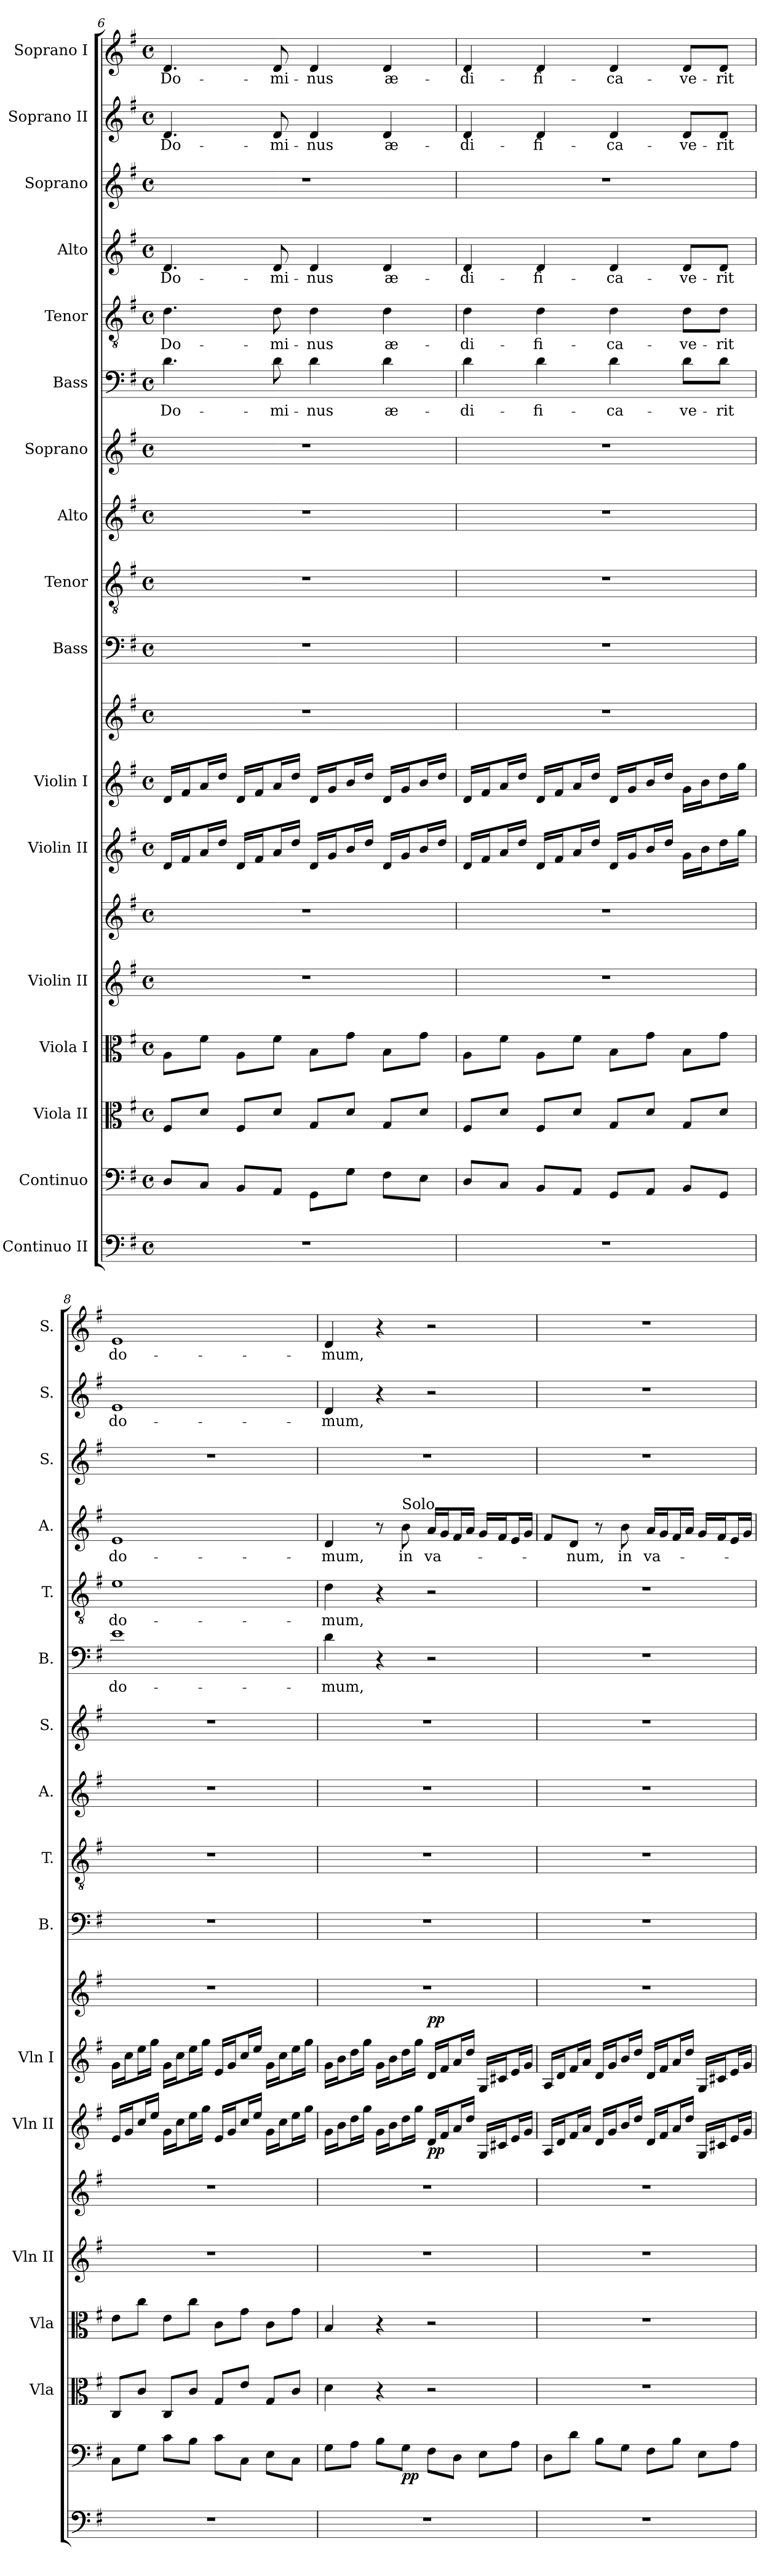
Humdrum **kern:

**kern	**kern	**dynam	**kern	**kern	**kern	**kern	**kern	**dynam	**kern	**kern	**dynam	**kern	**kern	**kern	**kern	**kern	**text	**kern	**text	**kern	**text	**kern	**kern	**text	**kern	**text
*part17	*part16	*part16	*part15	*part14	*part13	*part13	*part12	*part12	*part11	*part11	*part11	*part10	*part9	*part8	*part7	*part6	*part6	*part5	*part5	*part4	*part4	*part3	*part2	*part2	*part1	*part1
*staff19	*staff18	*staff18	*staff17	*staff16	*staff15	*staff14	*staff13	*staff13	*staff12	*staff11	*staff11/12	*staff10	*staff9	*staff8	*staff7	*staff6	*staff6	*staff5	*staff5	*staff4	*staff4	*staff3	*staff2	*staff2	*staff1	*staff1
*I"Continuo II	*I"Continuo	*	*I"Viola II	*I"Viola I	*I"Violin II	*	*I"Violin II	*	*I"Violin I	*	*	*I"Bass	*I"Tenor	*I"Alto	*I"Soprano	*I"Bass	*	*I"Tenor	*	*I"Alto	*	*I"Soprano	*I"Soprano II	*	*I"Soprano I	*
*	*	*	*I'Vla	*I'Vla	*I'Vln II	*	*I'Vln II	*	*I'Vln I	*	*	*I'B.	*I'T.	*I'A.	*I'S.	*I'B.	*	*I'T.	*	*I'A.	*	*I'S.	*I'S.	*	*I'S.	*
*clefF4	*clefF4	*	*clefC3	*clefC3	*clefG2	*clefG2	*clefG2	*	*clefG2	*clefG2	*	*clefF4	*clefGv2	*clefG2	*clefG2	*clefF4	*	*clefGv2	*	*clefG2	*	*clefG2	*clefG2	*	*clefG2	*
*	*	*	*	*	*	*	*	*	*	*	*	*	*ITrd7c12	*	*	*	*	*ITrd7c12	*	*	*	*	*	*	*	*
*k[f#]	*k[f#]	*	*k[f#]	*k[f#]	*k[f#]	*k[f#]	*k[f#]	*	*k[f#]	*k[f#]	*	*k[f#]	*k[f#]	*k[f#]	*k[f#]	*k[f#]	*	*k[f#]	*	*k[f#]	*	*k[f#]	*k[f#]	*	*k[f#]	*
*G:	*G:	*	*G:	*G:	*G:	*G:	*G:	*	*G:	*G:	*	*G:	*G:	*G:	*G:	*G:	*	*G:	*	*G:	*	*G:	*G:	*	*G:	*
*M4/4	*M4/4	*	*M4/4	*M4/4	*M4/4	*M4/4	*M4/4	*	*M4/4	*M4/4	*	*M4/4	*M4/4	*M4/4	*M4/4	*M4/4	*	*M4/4	*	*M4/4	*	*M4/4	*M4/4	*	*M4/4	*
*met(c)	*met(c)	*	*met(c)	*met(c)	*met(c)	*met(c)	*met(c)	*	*met(c)	*met(c)	*	*met(c)	*met(c)	*met(c)	*met(c)	*met(c)	*	*met(c)	*	*met(c)	*	*met(c)	*met(c)	*	*met(c)	*
=6	=6	=6	=6	=6	=6	=6	=6	=6	=6	=6	=6	=6	=6	=6	=6	=6	=6	=6	=6	=6	=6	=6	=6	=6	=6	=6
!	!	!	!	!	!	!	!	!	!	!	!	!	!	!	!	!	!LO:LY:b:color=#000000	!	!	!	!	!	!	!	!	!
!	!	!	!	!	!	!	!	!	!	!	!	!	!	!	!	!	!	!	!LO:LY:b:color=#000000	!	!	!	!	!	!	!
!	!	!	!	!	!	!	!	!	!	!	!	!	!	!	!	!	!	!	!	!	!LO:LY:b:color=#000000	!	!	!	!	!
!	!	!	!	!	!	!	!	!	!	!	!	!	!	!	!	!	!	!	!	!	!	!	!	!LO:LY:b:color=#000000	!	!
!	!	!	!	!	!	!	!	!	!	!	!	!	!	!	!	!	!	!	!	!	!	!	!	!	!	!LO:LY:b:color=#000000
1r	8Di/L	.	8F#i/L	8Ai\L	1r	1r	16di/LL	.	16di/LL	1r	.	1r	1r	1r	1r	4.di\	Do-	4.Di\	Do-	4.di/	Do-	1r	4.di/	Do-	4.di/	Do-
.	.	.	.	.	.	.	16f#i/J	.	16f#i/J	.	.	.	.	.	.	.	.	.	.	.	.	.	.	.	.	.
.	8Ci/J	.	8di/J	8f#i\J	.	.	16ai/L	.	16ai/L	.	.	.	.	.	.	.	.	.	.	.	.	.	.	.	.	.
.	.	.	.	.	.	.	16ddi/JJ	.	16ddi/JJ	.	.	.	.	.	.	.	.	.	.	.	.	.	.	.	.	.
.	8BBi/L	.	8F#i/L	8Ai\L	.	.	16di/LL	.	16di/LL	.	.	.	.	.	.	.	.	.	.	.	.	.	.	.	.	.
.	.	.	.	.	.	.	16f#i/J	.	16f#i/J	.	.	.	.	.	.	.	.	.	.	.	.	.	.	.	.	.
!	!	!	!	!	!	!	!	!	!	!	!	!	!	!	!	!	!LO:LY:b:color=#000000	!	!	!	!	!	!	!	!	!
!	!	!	!	!	!	!	!	!	!	!	!	!	!	!	!	!	!	!	!LO:LY:b:color=#000000	!	!	!	!	!	!	!
!	!	!	!	!	!	!	!	!	!	!	!	!	!	!	!	!	!	!	!	!	!LO:LY:b:color=#000000	!	!	!	!	!
!	!	!	!	!	!	!	!	!	!	!	!	!	!	!	!	!	!	!	!	!	!	!	!	!LO:LY:b:color=#000000	!	!
!	!	!	!	!	!	!	!	!	!	!	!	!	!	!	!	!	!	!	!	!	!	!	!	!	!	!LO:LY:b:color=#000000
.	8AAi/J	.	8di/J	8f#i\J	.	.	16ai/L	.	16ai/L	.	.	.	.	.	.	8di\	-mi-	8Di\	-mi-	8di/	-mi-	.	8di/	-mi-	8di/	-mi-
.	.	.	.	.	.	.	16ddi/JJ	.	16ddi/JJ	.	.	.	.	.	.	.	.	.	.	.	.	.	.	.	.	.
!	!	!	!	!	!	!	!	!	!	!	!	!	!	!	!	!	!LO:LY:b:color=#000000	!	!	!	!	!	!	!	!	!
!	!	!	!	!	!	!	!	!	!	!	!	!	!	!	!	!	!	!	!LO:LY:b:color=#000000	!	!	!	!	!	!	!
!	!	!	!	!	!	!	!	!	!	!	!	!	!	!	!	!	!	!	!	!	!LO:LY:b:color=#000000	!	!	!	!	!
!	!	!	!	!	!	!	!	!	!	!	!	!	!	!	!	!	!	!	!	!	!	!	!	!LO:LY:b:color=#000000	!	!
!	!	!	!	!	!	!	!	!	!	!	!	!	!	!	!	!	!	!	!	!	!	!	!	!	!	!LO:LY:b:color=#000000
.	8GGi\L	.	8Gi/L	8Bi\L	.	.	16di/LL	.	16di/LL	.	.	.	.	.	.	4di\	-nus	4Di\	-nus	4di/	-nus	.	4di/	-nus	4di/	-nus
.	.	.	.	.	.	.	16gi/J	.	16gi/J	.	.	.	.	.	.	.	.	.	.	.	.	.	.	.	.	.
.	8Gi\J	.	8di/J	8gi\J	.	.	16bi/L	.	16bi/L	.	.	.	.	.	.	.	.	.	.	.	.	.	.	.	.	.
.	.	.	.	.	.	.	16ddi/JJ	.	16ddi/JJ	.	.	.	.	.	.	.	.	.	.	.	.	.	.	.	.	.
!	!	!	!	!	!	!	!	!	!	!	!	!	!	!	!	!	!LO:LY:b:color=#000000	!	!	!	!	!	!	!	!	!
!	!	!	!	!	!	!	!	!	!	!	!	!	!	!	!	!	!	!	!LO:LY:b:color=#000000	!	!	!	!	!	!	!
!	!	!	!	!	!	!	!	!	!	!	!	!	!	!	!	!	!	!	!	!	!LO:LY:b:color=#000000	!	!	!	!	!
!	!	!	!	!	!	!	!	!	!	!	!	!	!	!	!	!	!	!	!	!	!	!	!	!LO:LY:b:color=#000000	!	!
!	!	!	!	!	!	!	!	!	!	!	!	!	!	!	!	!	!	!	!	!	!	!	!	!	!	!LO:LY:b:color=#000000
.	8F#i\L	.	8Gi/L	8Bi\L	.	.	16di/LL	.	16di/LL	.	.	.	.	.	.	4di\	æ-	4Di\	æ-	4di/	æ-	.	4di/	æ-	4di/	æ-
.	.	.	.	.	.	.	16gi/J	.	16gi/J	.	.	.	.	.	.	.	.	.	.	.	.	.	.	.	.	.
.	8Ei\J	.	8di/J	8gi\J	.	.	16bi/L	.	16bi/L	.	.	.	.	.	.	.	.	.	.	.	.	.	.	.	.	.
.	.	.	.	.	.	.	16ddi/JJ	.	16ddi/JJ	.	.	.	.	.	.	.	.	.	.	.	.	.	.	.	.	.
!!LO:PB:g=z
=7	=7	=7	=7	=7	=7	=7	=7	=7	=7	=7	=7	=7	=7	=7	=7	=7	=7	=7	=7	=7	=7	=7	=7	=7	=7	=7
!	!	!	!	!	!	!	!	!	!	!	!	!	!	!	!	!	!LO:LY:b:color=#000000	!	!	!	!	!	!	!	!	!
!	!	!	!	!	!	!	!	!	!	!	!	!	!	!	!	!	!	!	!LO:LY:b:color=#000000	!	!	!	!	!	!	!
!	!	!	!	!	!	!	!	!	!	!	!	!	!	!	!	!	!	!	!	!	!LO:LY:b:color=#000000	!	!	!	!	!
!	!	!	!	!	!	!	!	!	!	!	!	!	!	!	!	!	!	!	!	!	!	!	!	!LO:LY:b:color=#000000	!	!
!	!	!	!	!	!	!	!	!	!	!	!	!	!	!	!	!	!	!	!	!	!	!	!	!	!	!LO:LY:b:color=#000000
1r	8Di/L	.	8F#i/L	8Ai\L	1r	1r	16di/LL	.	16di/LL	1r	.	1r	1r	1r	1r	4di\	-di-	4Di\	-di-	4di/	-di-	1r	4di/	-di-	4di/	-di-
.	.	.	.	.	.	.	16f#i/J	.	16f#i/J	.	.	.	.	.	.	.	.	.	.	.	.	.	.	.	.	.
.	8Ci/J	.	8di/J	8f#i\J	.	.	16ai/L	.	16ai/L	.	.	.	.	.	.	.	.	.	.	.	.	.	.	.	.	.
.	.	.	.	.	.	.	16ddi/JJ	.	16ddi/JJ	.	.	.	.	.	.	.	.	.	.	.	.	.	.	.	.	.
!	!	!	!	!	!	!	!	!	!	!	!	!	!	!	!	!	!LO:LY:b:color=#000000	!	!	!	!	!	!	!	!	!
!	!	!	!	!	!	!	!	!	!	!	!	!	!	!	!	!	!	!	!LO:LY:b:color=#000000	!	!	!	!	!	!	!
!	!	!	!	!	!	!	!	!	!	!	!	!	!	!	!	!	!	!	!	!	!LO:LY:b:color=#000000	!	!	!	!	!
!	!	!	!	!	!	!	!	!	!	!	!	!	!	!	!	!	!	!	!	!	!	!	!	!LO:LY:b:color=#000000	!	!
!	!	!	!	!	!	!	!	!	!	!	!	!	!	!	!	!	!	!	!	!	!	!	!	!	!	!LO:LY:b:color=#000000
.	8BBi/L	.	8F#i/L	8Ai\L	.	.	16di/LL	.	16di/LL	.	.	.	.	.	.	4di\	-ﬁ-	4Di\	-ﬁ-	4di/	-ﬁ-	.	4di/	-ﬁ-	4di/	-ﬁ-
.	.	.	.	.	.	.	16f#i/J	.	16f#i/J	.	.	.	.	.	.	.	.	.	.	.	.	.	.	.	.	.
.	8AAi/J	.	8di/J	8f#i\J	.	.	16ai/L	.	16ai/L	.	.	.	.	.	.	.	.	.	.	.	.	.	.	.	.	.
.	.	.	.	.	.	.	16ddi/JJ	.	16ddi/JJ	.	.	.	.	.	.	.	.	.	.	.	.	.	.	.	.	.
!	!	!	!	!	!	!	!	!	!	!	!	!	!	!	!	!	!LO:LY:b:color=#000000	!	!	!	!	!	!	!	!	!
!	!	!	!	!	!	!	!	!	!	!	!	!	!	!	!	!	!	!	!LO:LY:b:color=#000000	!	!	!	!	!	!	!
!	!	!	!	!	!	!	!	!	!	!	!	!	!	!	!	!	!	!	!	!	!LO:LY:b:color=#000000	!	!	!	!	!
!	!	!	!	!	!	!	!	!	!	!	!	!	!	!	!	!	!	!	!	!	!	!	!	!LO:LY:b:color=#000000	!	!
!	!	!	!	!	!	!	!	!	!	!	!	!	!	!	!	!	!	!	!	!	!	!	!	!	!	!LO:LY:b:color=#000000
.	8GGi/L	.	8Gi/L	8Bi\L	.	.	16di/LL	.	16di/LL	.	.	.	.	.	.	4di\	-ca-	4Di\	-ca-	4di/	-ca-	.	4di/	-ca-	4di/	-ca-
.	.	.	.	.	.	.	16gi/J	.	16gi/J	.	.	.	.	.	.	.	.	.	.	.	.	.	.	.	.	.
.	8AAi/J	.	8di/J	8gi\J	.	.	16bi/L	.	16bi/L	.	.	.	.	.	.	.	.	.	.	.	.	.	.	.	.	.
.	.	.	.	.	.	.	16ddi/JJ	.	16ddi/JJ	.	.	.	.	.	.	.	.	.	.	.	.	.	.	.	.	.
!	!	!	!	!	!	!	!	!	!	!	!	!	!	!	!	!	!LO:LY:b:color=#000000	!	!	!	!	!	!	!	!	!
!	!	!	!	!	!	!	!	!	!	!	!	!	!	!	!	!	!	!	!LO:LY:b:color=#000000	!	!	!	!	!	!	!
!	!	!	!	!	!	!	!	!	!	!	!	!	!	!	!	!	!	!	!	!	!LO:LY:b:color=#000000	!	!	!	!	!
!	!	!	!	!	!	!	!	!	!	!	!	!	!	!	!	!	!	!	!	!	!	!	!	!LO:LY:b:color=#000000	!	!
!	!	!	!	!	!	!	!	!	!	!	!	!	!	!	!	!	!	!	!	!	!	!	!	!	!	!LO:LY:b:color=#000000
.	8BBi/L	.	8Gi/L	8Bi\L	.	.	16gi\LL	.	16gi\LL	.	.	.	.	.	.	8di\L	-ve-	8Di\L	-ve-	8di/L	-ve-	.	8di/L	-ve-	8di/L	-ve-
.	.	.	.	.	.	.	16bi\J	.	16bi\J	.	.	.	.	.	.	.	.	.	.	.	.	.	.	.	.	.
!	!	!	!	!	!	!	!	!	!	!	!	!	!	!	!	!	!LO:LY:b:color=#000000	!	!	!	!	!	!	!	!	!
!	!	!	!	!	!	!	!	!	!	!	!	!	!	!	!	!	!	!	!LO:LY:b:color=#000000	!	!	!	!	!	!	!
!	!	!	!	!	!	!	!	!	!	!	!	!	!	!	!	!	!	!	!	!	!LO:LY:b:color=#000000	!	!	!	!	!
!	!	!	!	!	!	!	!	!	!	!	!	!	!	!	!	!	!	!	!	!	!	!	!	!LO:LY:b:color=#000000	!	!
!	!	!	!	!	!	!	!	!	!	!	!	!	!	!	!	!	!	!	!	!	!	!	!	!	!	!LO:LY:b:color=#000000
.	8GGi/J	.	8di/J	8gi\J	.	.	16ddi\L	.	16ddi\L	.	.	.	.	.	.	8di\J	-rit	8Di\J	-rit	8di/J	-rit	.	8di/J	-rit	8di/J	-rit
.	.	.	.	.	.	.	16ggi\JJ	.	16ggi\JJ	.	.	.	.	.	.	.	.	.	.	.	.	.	.	.	.	.
=8	=8	=8	=8	=8	=8	=8	=8	=8	=8	=8	=8	=8	=8	=8	=8	=8	=8	=8	=8	=8	=8	=8	=8	=8	=8	=8
!	!	!	!	!	!	!	!	!	!	!	!	!	!	!	!	!	!LO:LY:b:color=#000000	!	!	!	!	!	!	!	!	!
!	!	!	!	!	!	!	!	!	!	!	!	!	!	!	!	!	!	!	!LO:LY:b:color=#000000	!	!	!	!	!	!	!
!	!	!	!	!	!	!	!	!	!	!	!	!	!	!	!	!	!	!	!	!	!LO:LY:b:color=#000000	!	!	!	!	!
!	!	!	!	!	!	!	!	!	!	!	!	!	!	!	!	!	!	!	!	!	!	!	!	!LO:LY:b:color=#000000	!	!
!	!	!	!	!	!	!	!	!	!	!	!	!	!	!	!	!	!	!	!	!	!	!	!	!	!	!LO:LY:b:color=#000000
1r	8Ci\L	.	8Ci/L	8ei\L	1r	1r	16ei/LL	.	16gi\LL	1r	.	1r	1r	1r	1r	1ei	do-	1Ei	do-	1ei	do-	1r	1ei	do-	1ei	do-
.	.	.	.	.	.	.	16gi/J	.	16cci\J	.	.	.	.	.	.	.	.	.	.	.	.	.	.	.	.	.
.	8Gi\J	.	8ci/J	8cci\J	.	.	16cci/L	.	16eei\L	.	.	.	.	.	.	.	.	.	.	.	.	.	.	.	.	.
.	.	.	.	.	.	.	16eei/JJ	.	16ggi\JJ	.	.	.	.	.	.	.	.	.	.	.	.	.	.	.	.	.
.	8ci\L	.	8Ci/L	8ei\L	.	.	16gi\LL	.	16gi\LL	.	.	.	.	.	.	.	.	.	.	.	.	.	.	.	.	.
.	.	.	.	.	.	.	16cci\J	.	16cci\J	.	.	.	.	.	.	.	.	.	.	.	.	.	.	.	.	.
.	8Bi\J	.	8ci/J	8cci\J	.	.	16eei\L	.	16eei\L	.	.	.	.	.	.	.	.	.	.	.	.	.	.	.	.	.
.	.	.	.	.	.	.	16ggi\JJ	.	16ggi\JJ	.	.	.	.	.	.	.	.	.	.	.	.	.	.	.	.	.
.	8ci\L	.	8Gi/L	8ci\L	.	.	16ei/LL	.	16ei/LL	.	.	.	.	.	.	.	.	.	.	.	.	.	.	.	.	.
.	.	.	.	.	.	.	16gi/J	.	16gi/J	.	.	.	.	.	.	.	.	.	.	.	.	.	.	.	.	.
.	8Ci\J	.	8ei/J	8gi\J	.	.	16cci/L	.	16cci/L	.	.	.	.	.	.	.	.	.	.	.	.	.	.	.	.	.
.	.	.	.	.	.	.	16eei/JJ	.	16eei/JJ	.	.	.	.	.	.	.	.	.	.	.	.	.	.	.	.	.
.	8Ei\L	.	8Gi/L	8ci\L	.	.	16gi\LL	.	16gi\LL	.	.	.	.	.	.	.	.	.	.	.	.	.	.	.	.	.
.	.	.	.	.	.	.	16cci\J	.	16cci\J	.	.	.	.	.	.	.	.	.	.	.	.	.	.	.	.	.
.	8Ci\J	.	8ci/J	8gi\J	.	.	16eei\L	.	16eei\L	.	.	.	.	.	.	.	.	.	.	.	.	.	.	.	.	.
.	.	.	.	.	.	.	16ggi\JJ	.	16ggi\JJ	.	.	.	.	.	.	.	.	.	.	.	.	.	.	.	.	.
=9	=9	=9	=9	=9	=9	=9	=9	=9	=9	=9	=9	=9	=9	=9	=9	=9	=9	=9	=9	=9	=9	=9	=9	=9	=9	=9
!	!	!	!	!	!	!	!	!	!	!	!	!	!	!	!	!	!LO:LY:b:color=#000000	!	!	!	!	!	!	!	!	!
!	!	!	!	!	!	!	!	!	!	!	!	!	!	!	!	!	!	!	!LO:LY:b:color=#000000	!	!	!	!	!	!	!
!	!	!	!	!	!	!	!	!	!	!	!	!	!	!	!	!	!	!	!	!	!LO:LY:b:color=#000000	!	!	!	!	!
!	!	!	!	!	!	!	!	!	!	!	!	!	!	!	!	!	!	!	!	!	!	!	!	!LO:LY:b:color=#000000	!	!
!	!	!	!	!	!	!	!	!	!	!	!	!	!	!	!	!	!	!	!	!	!	!	!	!	!	!LO:LY:b:color=#000000
1r	8Gi\L	.	4di\	4Bi/	1r	1r	16gi\LL	.	16gi\LL	1r	.	1r	1r	1r	1r	4di\	-mum,	4Di\	-mum,	4di/	-mum,	1r	4di/	-mum,	4di/	-mum,
.	.	.	.	.	.	.	16bi\J	.	16bi\J	.	.	.	.	.	.	.	.	.	.	.	.	.	.	.	.	.
.	8Ai\J	.	.	.	.	.	16ddi\L	.	16ddi\L	.	.	.	.	.	.	.	.	.	.	.	.	.	.	.	.	.
.	.	.	.	.	.	.	16ggi\JJ	.	16ggi\JJ	.	.	.	.	.	.	.	.	.	.	.	.	.	.	.	.	.
.	8Bi\L	.	4r	4r	.	.	16gi\LL	.	16gi\LL	.	.	.	.	.	.	4r	.	4r	.	8r	.	.	4r	.	4r	.
.	.	.	.	.	.	.	16bi\J	.	16bi\J	.	.	.	.	.	.	.	.	.	.	.	.	.	.	.	.	.
!	!	!	!	!	!	!	!	!	!	!	!	!	!	!	!	!	!	!	!	!LO:TX:a:t=Solo	!	!	!	!	!	!
!	!	!	!	!	!	!	!	!	!	!	!	!	!	!	!	!	!	!	!	!	!LO:LY:b:color=#000000	!	!	!	!	!
.	8Gi\J	pp	.	.	.	.	16ddi\L	.	16ddi\L	.	.	.	.	.	.	.	.	.	.	8bi\	in	.	.	.	.	.
.	.	.	.	.	.	.	16ggi\JJ	.	16ggi\JJ	.	.	.	.	.	.	.	.	.	.	.	.	.	.	.	.	.
!	!	!	!	!	!	!	!	!	!	!	!	!	!	!	!	!	!	!	!	!	!LO:LY:b:color=#000000	!	!	!	!	!
.	8F#i\L	.	2r	2r	.	.	16di/LL	pp	16di/LL	.	pp	.	.	.	.	2r	.	2r	.	16ai/LL	va-	.	2r	.	2r	.
.	.	.	.	.	.	.	16f#i/J	.	16f#i/J	.	.	.	.	.	.	.	.	.	.	16gi/J	.	.	.	.	.	.
.	8Di\J	.	.	.	.	.	16ai/L	.	16ai/L	.	.	.	.	.	.	.	.	.	.	16f#i/L	.	.	.	.	.	.
.	.	.	.	.	.	.	16ddi/JJ	.	16ddi/JJ	.	.	.	.	.	.	.	.	.	.	16ai/JJ	.	.	.	.	.	.
.	8Ei\L	.	.	.	.	.	16Gi/LL	.	16Gi/LL	.	.	.	.	.	.	.	.	.	.	16gi/LL	.	.	.	.	.	.
.	.	.	.	.	.	.	16c#Xi/J	.	16c#Xi/J	.	.	.	.	.	.	.	.	.	.	16f#i/J	.	.	.	.	.	.
.	8Ai\J	.	.	.	.	.	16ei/L	.	16ei/L	.	.	.	.	.	.	.	.	.	.	16ei/L	.	.	.	.	.	.
.	.	.	.	.	.	.	16gi/JJ	.	16gi/JJ	.	.	.	.	.	.	.	.	.	.	16gi/JJ	.	.	.	.	.	.
!!LO:LB:g=z
=10	=10	=10	=10	=10	=10	=10	=10	=10	=10	=10	=10	=10	=10	=10	=10	=10	=10	=10	=10	=10	=10	=10	=10	=10	=10	=10
1r	8Di\L	.	1r	1r	1r	1r	16Ai/LL	.	16Ai/LL	1r	.	1r	1r	1r	1r	1r	.	1r	.	8f#i/L	.	1r	1r	.	1r	.
.	.	.	.	.	.	.	16di/J	.	16di/J	.	.	.	.	.	.	.	.	.	.	.	.	.	.	.	.	.
!	!	!	!	!	!	!	!	!	!	!	!	!	!	!	!	!	!	!	!	!	!LO:LY:b:color=#000000	!	!	!	!	!
.	8di\J	.	.	.	.	.	16f#i/L	.	16f#i/L	.	.	.	.	.	.	.	.	.	.	8di/J	-num,	.	.	.	.	.
.	.	.	.	.	.	.	16ai/JJ	.	16ai/JJ	.	.	.	.	.	.	.	.	.	.	.	.	.	.	.	.	.
.	8Bi\L	.	.	.	.	.	16di/LL	.	16di/LL	.	.	.	.	.	.	.	.	.	.	8r	.	.	.	.	.	.
.	.	.	.	.	.	.	16gi/J	.	16gi/J	.	.	.	.	.	.	.	.	.	.	.	.	.	.	.	.	.
!	!	!	!	!	!	!	!	!	!	!	!	!	!	!	!	!	!	!	!	!	!LO:LY:b:color=#000000	!	!	!	!	!
.	8Gi\J	.	.	.	.	.	16bi/L	.	16bi/L	.	.	.	.	.	.	.	.	.	.	8bi\	in	.	.	.	.	.
.	.	.	.	.	.	.	16ddi/JJ	.	16ddi/JJ	.	.	.	.	.	.	.	.	.	.	.	.	.	.	.	.	.
!	!	!	!	!	!	!	!	!	!	!	!	!	!	!	!	!	!	!	!	!	!LO:LY:b:color=#000000	!	!	!	!	!
.	8F#i\L	.	.	.	.	.	16di/LL	.	16di/LL	.	.	.	.	.	.	.	.	.	.	16ai/LL	va-	.	.	.	.	.
.	.	.	.	.	.	.	16f#i/J	.	16f#i/J	.	.	.	.	.	.	.	.	.	.	16gi/J	.	.	.	.	.	.
.	8Bi\J	.	.	.	.	.	16ai/L	.	16ai/L	.	.	.	.	.	.	.	.	.	.	16f#i/L	.	.	.	.	.	.
.	.	.	.	.	.	.	16ddi/JJ	.	16ddi/JJ	.	.	.	.	.	.	.	.	.	.	16ai/JJ	.	.	.	.	.	.
.	8Ei\L	.	.	.	.	.	16Gi/LL	.	16Gi/LL	.	.	.	.	.	.	.	.	.	.	16gi/LL	.	.	.	.	.	.
.	.	.	.	.	.	.	16c#Xi/J	.	16c#Xi/J	.	.	.	.	.	.	.	.	.	.	16f#i/J	.	.	.	.	.	.
.	8Ai\J	.	.	.	.	.	16ei/L	.	16ei/L	.	.	.	.	.	.	.	.	.	.	16ei/L	.	.	.	.	.	.
.	.	.	.	.	.	.	16gi/JJ	.	16gi/JJ	.	.	.	.	.	.	.	.	.	.	16gi/JJ	.	.	.	.	.	.
=	=	=	=	=	=	=	=	=	=	=	=	=	=	=	=	=	=	=	=	=	=	=	=	=	=	=
*-	*-	*-	*-	*-	*-	*-	*-	*-	*-	*-	*-	*-	*-	*-	*-	*-	*-	*-	*-	*-	*-	*-	*-	*-	*-	*-
